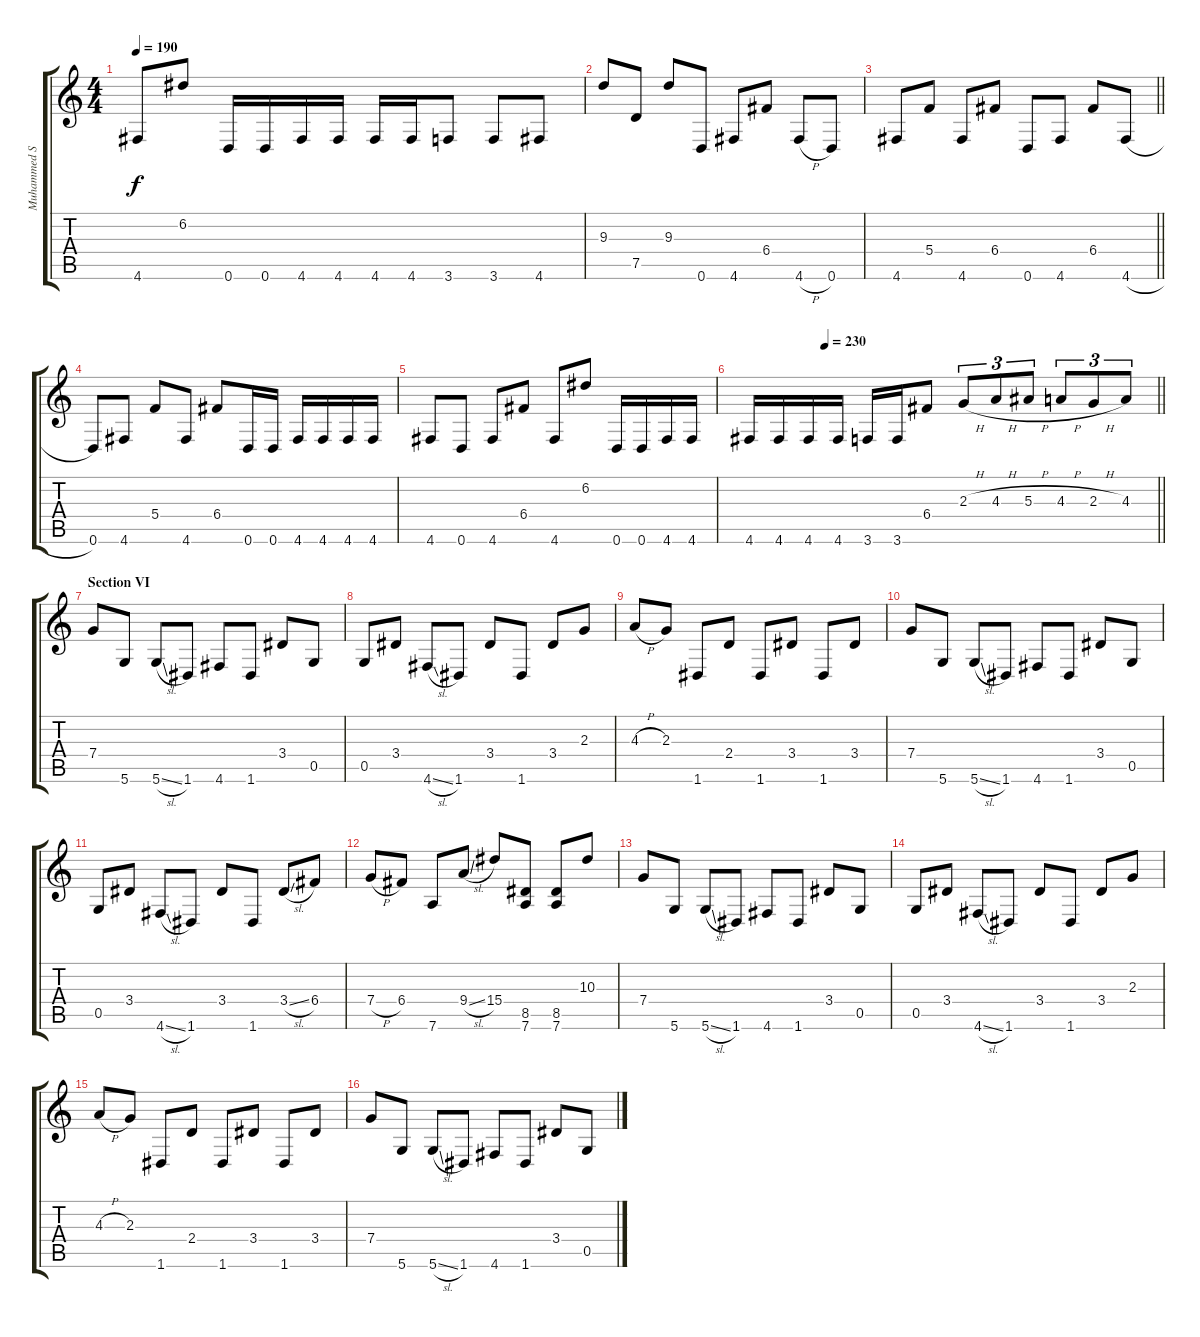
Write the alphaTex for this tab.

\track ("Muhammed Suicmez" "Muhammed S") {instrument distortionguitar}
\staff {score tabs}
\tuning (D4 A3 F3 C3 G2 D2) {hide}
\ts (4 4)
\tempo 190
\clef g2
\ks c
4.6.8{dy f} 6.2.8 0.6.16 0.6.16 4.6.16 4.6.16 4.6.16 4.6.16 3.6.8 3.6.8 4.6.8 |
9.3.8 7.5.8 9.3.8 0.6.8 4.6.8 6.4.8 4.6{h}.8 0.6.8 |
\barLineRight lightlight
4.6.8 5.4.8 4.6.8 6.4.8 0.6.8 4.6.8 6.4.8 4.6{h}.8 |
0.6.8 4.6.8 5.4.8 4.6.8 6.4.8 0.6.16 0.6.16 4.6.16 4.6.16 4.6.16 4.6.16 |
4.6.8 0.6.8 4.6.8 6.4.8 4.6.8 6.2.8 0.6.16 0.6.16 4.6.16 4.6.16 |
\tempo (230 0.1875)
\barLineRight lightlight
4.6.16 4.6.16 4.6.16 4.6.16 3.6.16 3.6.16 6.4.8 2.3{h}.8{tu (3 2)} 4.3{h}.8{tu (3 2)} 5.3{h}.8{tu (3 2)} 4.3{h}.8{tu (3 2)} 2.3{h}.8{tu (3 2)} 4.3.8{tu (3 2)} |
\section ("" "Section VI")
7.4.8 5.6.8 5.6{sl}.8 1.6.8 4.6.8 1.6.8 3.4.8 0.5.8 |
0.5.8 3.4.8 4.6{sl}.8 1.6.8 3.4.8 1.6.8 3.4.8 2.3.8 |
4.3{h}.8 2.3.8 1.6.8 2.4.8 1.6.8 3.4.8 1.6.8 3.4.8 |
7.4.8 5.6.8 5.6{sl}.8 1.6.8 4.6.8 1.6.8 3.4.8 0.5.8 |
0.5.8 3.4.8 4.6{sl}.8 1.6.8 3.4.8 1.6.8 3.4{sl}.8 6.4.8 |
7.4{h}.8 6.4.8 7.6.8 9.4{sl}.8 15.4.8 (8.5 7.6).8 (8.5 7.6).8 10.3.8 |
7.4.8 5.6.8 5.6{sl}.8 1.6.8 4.6.8 1.6.8 3.4.8 0.5.8 |
0.5.8 3.4.8 4.6{sl}.8 1.6.8 3.4.8 1.6.8 3.4.8 2.3.8 |
4.3{h}.8 2.3.8 1.6.8 2.4.8 1.6.8 3.4.8 1.6.8 3.4.8 |
7.4.8 5.6.8 5.6{sl}.8 1.6.8 4.6.8 1.6.8 3.4.8 0.5.8
